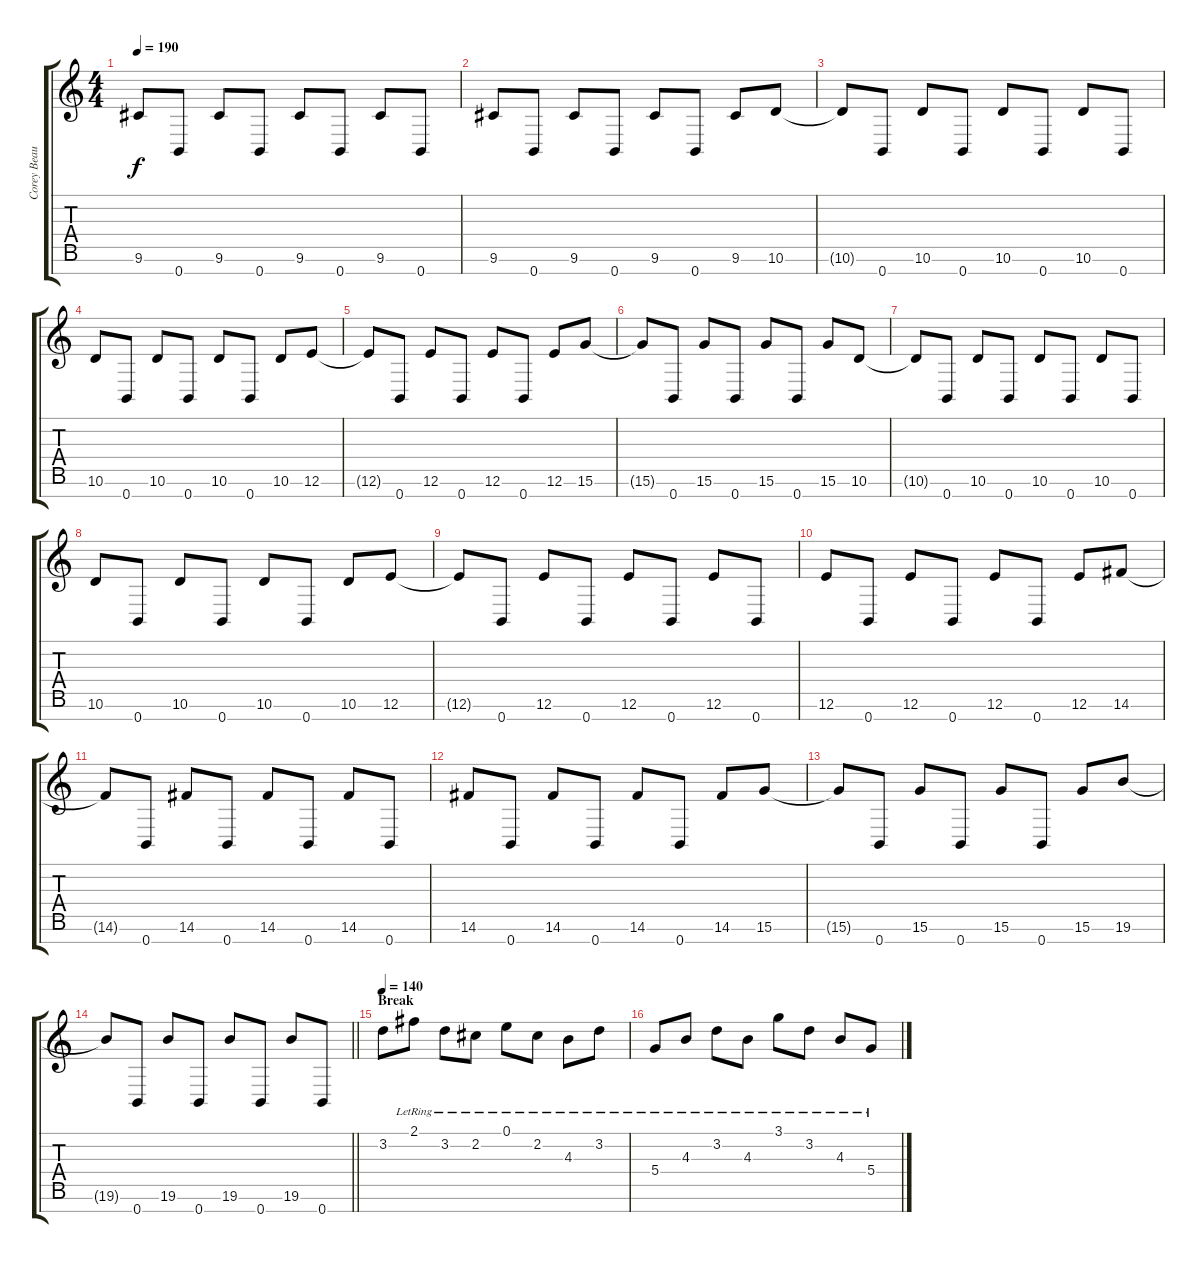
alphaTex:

\track ("Corey Beaulieu" "Corey Beau") {instrument distortionguitar}
\staff {score tabs}
\tuning (E4 B3 G3 D3 A2 E2 B1) {hide}
\ts (4 4)
\tempo 190
\clef g2
\ks c
9.6{t}.8{dy f} 0.7.8 9.6.8 0.7.8 9.6.8 0.7.8 9.6.8 0.7.8 |
9.6.8 0.7.8 9.6.8 0.7.8 9.6.8 0.7.8 9.6.8 10.6.8 |
10.6{t}.8 0.7.8 10.6.8 0.7.8 10.6.8 0.7.8 10.6.8 0.7.8 |
10.6.8 0.7.8 10.6.8 0.7.8 10.6.8 0.7.8 10.6.8 12.6.8 |
12.6{t}.8 0.7.8 12.6.8 0.7.8 12.6.8 0.7.8 12.6.8 15.6.8 |
15.6{t}.8 0.7.8 15.6.8 0.7.8 15.6.8 0.7.8 15.6.8 10.6.8 |
10.6{t}.8 0.7.8 10.6.8 0.7.8 10.6.8 0.7.8 10.6.8 0.7.8 |
10.6.8 0.7.8 10.6.8 0.7.8 10.6.8 0.7.8 10.6.8 12.6.8 |
12.6{t}.8 0.7.8 12.6.8 0.7.8 12.6.8 0.7.8 12.6.8 0.7.8 |
12.6.8 0.7.8 12.6.8 0.7.8 12.6.8 0.7.8 12.6.8 14.6.8 |
14.6{t}.8 0.7.8 14.6.8 0.7.8 14.6.8 0.7.8 14.6.8 0.7.8 |
14.6.8 0.7.8 14.6.8 0.7.8 14.6.8 0.7.8 14.6.8 15.6.8 |
15.6{t}.8 0.7.8 15.6.8 0.7.8 15.6.8 0.7.8 15.6.8 19.6.8 |
\barLineRight lightlight
19.6{t}.8 0.7.8 19.6.8 0.7.8 19.6.8 0.7.8 19.6.8 0.7.8 |
\section ("" "Break")
\tempo 140
3.2.8{instrument electricguitarjazz} 2.1{lr}.8 3.2{lr}.8 2.2{lr}.8 0.1{lr}.8 2.2{lr}.8 4.3{lr}.8 3.2{lr}.8 |
5.4{lr}.8 4.3{lr}.8 3.2{lr}.8 4.3{lr}.8 3.1{lr}.8 3.2{lr}.8 4.3{lr}.8 5.4{lr}.8
